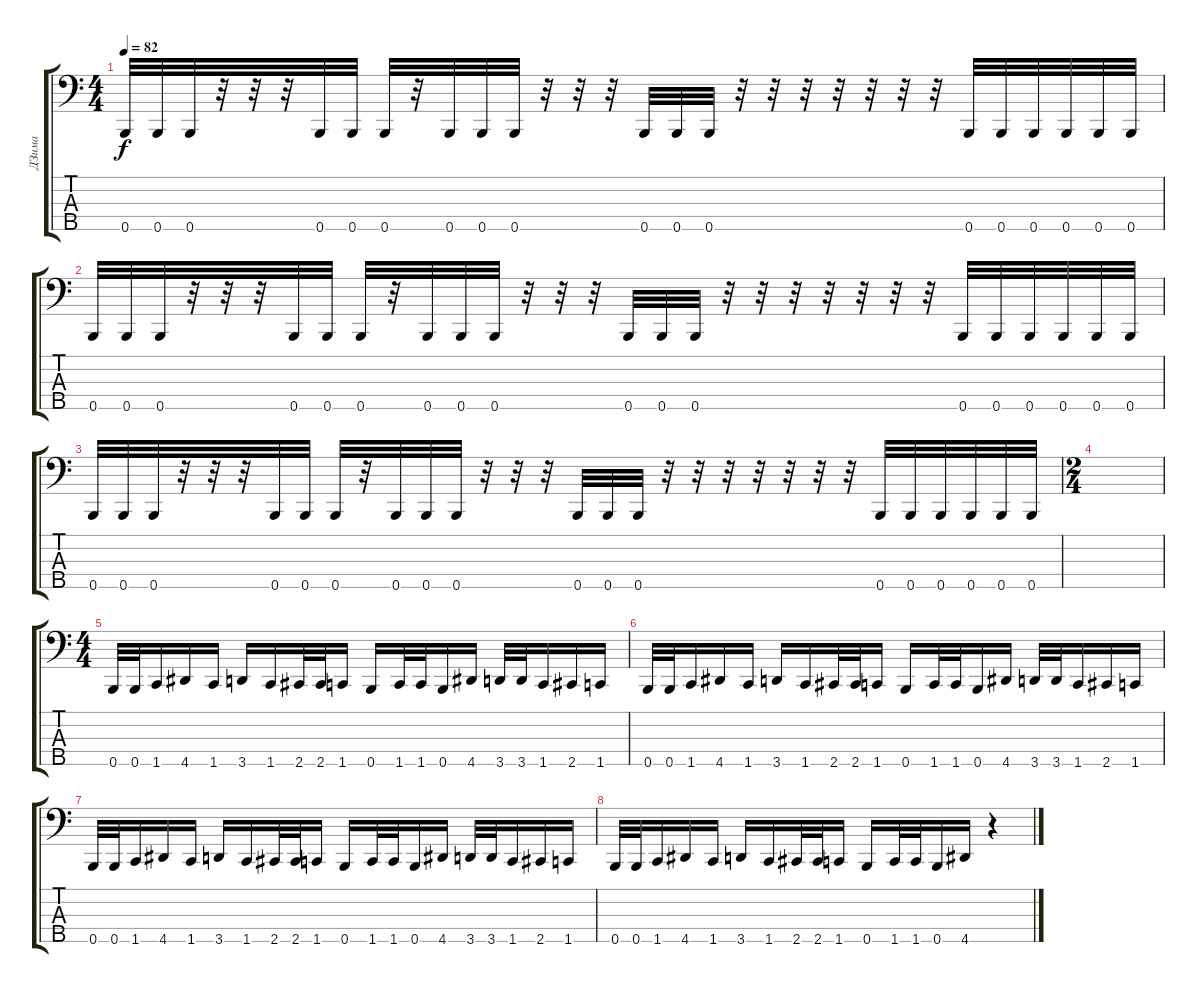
\track ("ДЗима" "ДЗима") {instrument electricbasspick}
\staff {score tabs}
\tuning (A2 E2 B1 Gb1 B0) {hide}
\ts (4 4)
\tempo 82
\clef f4
\ks c
0.5.32{dy f} 0.5.32 0.5.32 r.32 r.32 r.32 0.5.32 0.5.32 0.5.32 r.32 0.5.32 0.5.32 0.5.32 r.32 r.32 r.32 0.5.32 0.5.32 0.5.32 r.32 r.32 r.32 r.32 r.32 r.32 r.32 0.5.32 0.5.32 0.5.32 0.5.32 0.5.32 0.5.32 |
0.5.32 0.5.32 0.5.32 r.32 r.32 r.32 0.5.32 0.5.32 0.5.32 r.32 0.5.32 0.5.32 0.5.32 r.32 r.32 r.32 0.5.32 0.5.32 0.5.32 r.32 r.32 r.32 r.32 r.32 r.32 r.32 0.5.32 0.5.32 0.5.32 0.5.32 0.5.32 0.5.32 |
0.5.32 0.5.32 0.5.32 r.32 r.32 r.32 0.5.32 0.5.32 0.5.32 r.32 0.5.32 0.5.32 0.5.32 r.32 r.32 r.32 0.5.32 0.5.32 0.5.32 r.32 r.32 r.32 r.32 r.32 r.32 r.32 0.5.32 0.5.32 0.5.32 0.5.32 0.5.32 0.5.32 |
\ts (2 4)
|
\ts (4 4)
0.5.32 0.5.32 1.5.16 4.5.16 1.5.16 3.5.16 1.5.16 2.5.32 2.5.32 1.5.16 0.5.16 1.5.32 1.5.32 0.5.16 4.5.16 3.5.32 3.5.32 1.5.16 2.5.16 1.5.16 |
0.5.32 0.5.32 1.5.16 4.5.16 1.5.16 3.5.16 1.5.16 2.5.32 2.5.32 1.5.16 0.5.16 1.5.32 1.5.32 0.5.16 4.5.16 3.5.32 3.5.32 1.5.16 2.5.16 1.5.16 |
0.5.32 0.5.32 1.5.16 4.5.16 1.5.16 3.5.16 1.5.16 2.5.32 2.5.32 1.5.16 0.5.16 1.5.32 1.5.32 0.5.16 4.5.16 3.5.32 3.5.32 1.5.16 2.5.16 1.5.16 |
0.5.32 0.5.32 1.5.16 4.5.16 1.5.16 3.5.16 1.5.16 2.5.32 2.5.32 1.5.16 0.5.16 1.5.32 1.5.32 0.5.16 4.5.16 r.4
